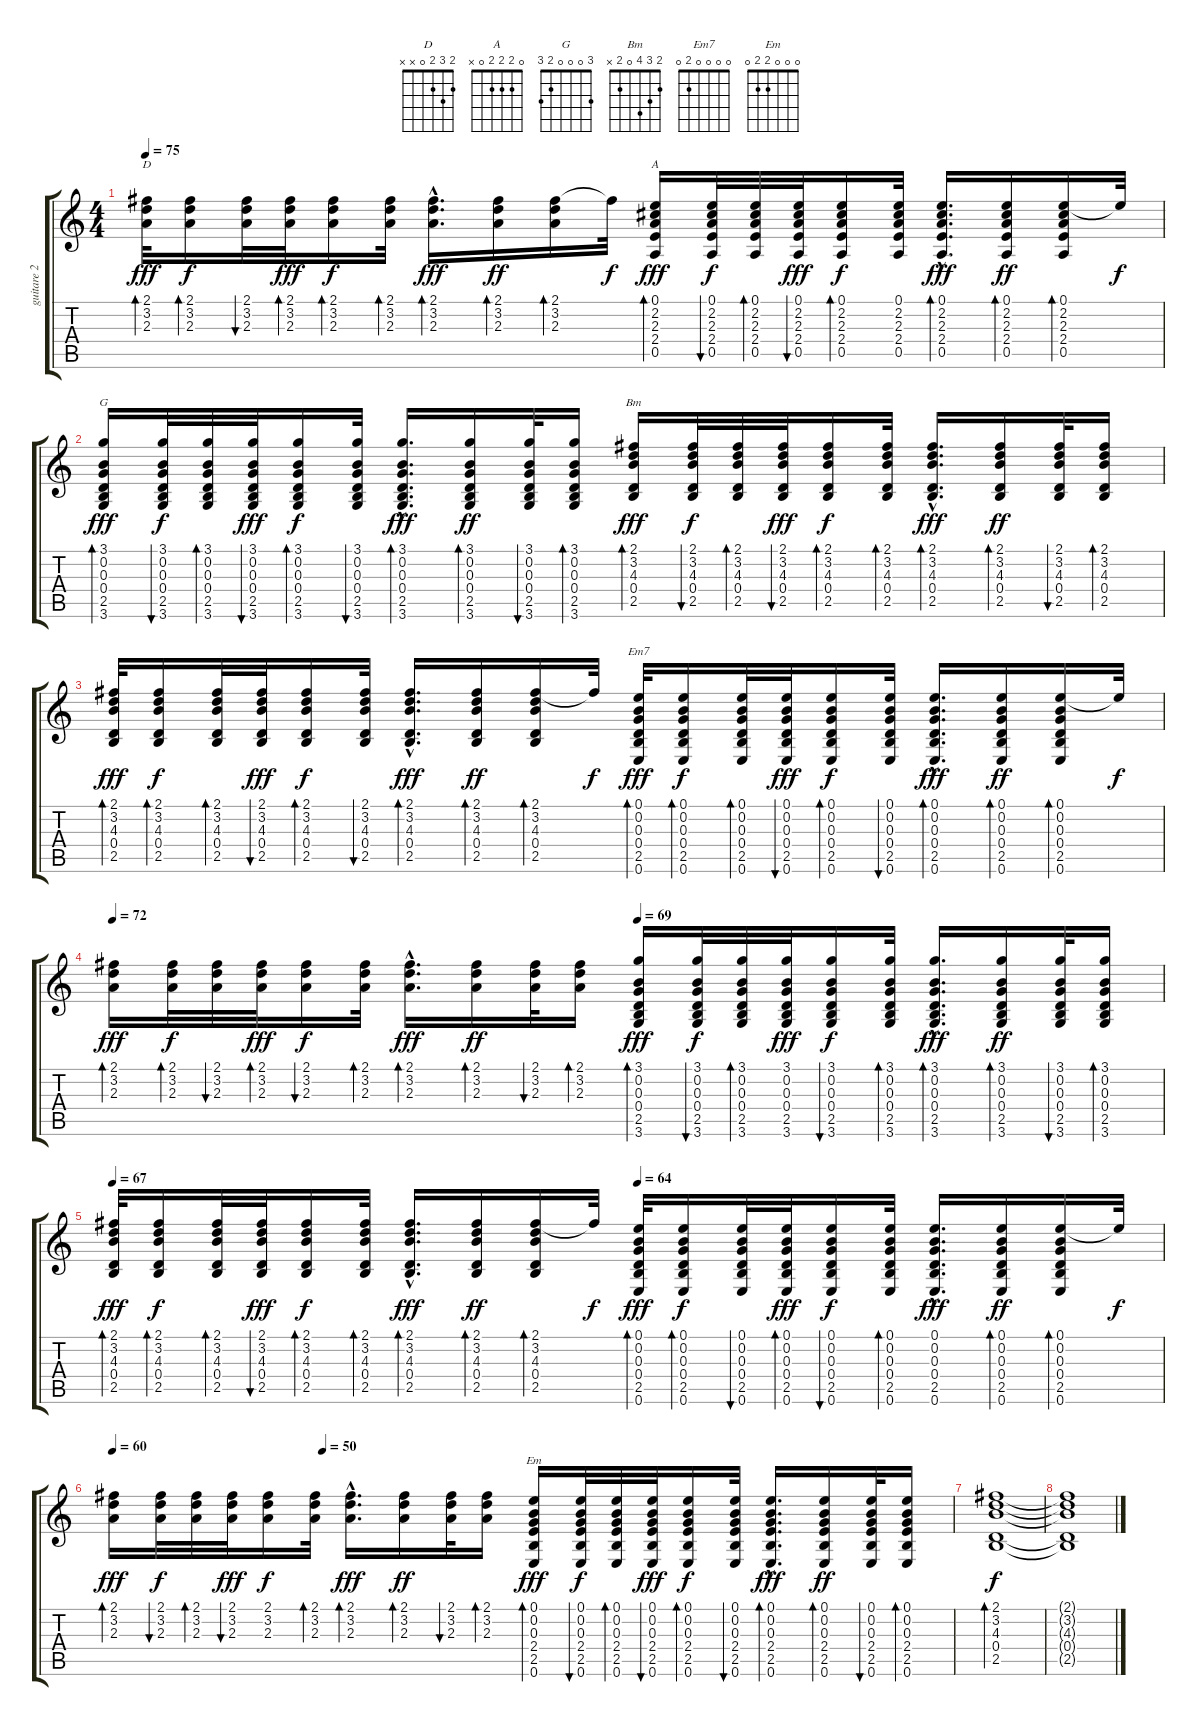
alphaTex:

\track ("guitare 2" "guitare 2") {instrument acousticguitarsteel}
\staff {score tabs}
\tuning (E4 B3 G3 D3 A2 E2) {hide}
\chord ("D" 2 3 2 0 x x)
\chord ("A" 0 2 2 2 0 x)
\chord ("G" 3 0 0 0 2 3)
\chord ("Bm" 2 3 4 0 2 x)
\chord ("Em7" 0 0 0 0 2 0)
\chord ("Em" 0 0 0 2 2 0)
\ts (4 4)
\tempo 75
\clef g2
\ks c
(2.1 3.2 2.3).32{bd 30 ch "D" dy fff} (2.1 3.2 2.3).16{bd 30 dy f} (2.1 3.2 2.3).32{bu 30} (2.1 3.2 2.3).32{bd 30 dy fff} (2.1 3.2 2.3).16{bd 30 dy f} (2.1 3.2 2.3).32{bd 30} (2.1{hac} 3.2{hac} 2.3).16{d bd 30 dy fff} (2.1 3.2 2.3).16{bd 30 dy ff} (2.1 3.2 2.3).16{bd 30} 2.1{t}.32{dy f} (0.1 2.2 2.3 2.4 0.5).16{bd 30 ch "A" dy fff} (0.1 2.2 2.3 2.4 0.5).32{bu 30 dy f} (0.1 2.2 2.3 2.4 0.5).32{bd 30} (0.1 2.2 2.3 2.4 0.5).32{bu 30 dy fff} (0.1 2.2 2.3 2.4 0.5).16{bd 30 dy f} (0.1 2.2 2.3 2.4 0.5).32 (0.1{hac} 2.2{hac} 2.3 2.4{hac} 0.5{hac}).16{d bd 30 dy fff} (0.1 2.2 2.3 2.4 0.5).16{bd 30 dy ff} (0.1 2.2 2.3 2.4 0.5).16{bd 30} 0.1{t}.32{dy f} |
(3.1 0.2 0.3 0.4 2.5 3.6).16{bd 30 ch "G" dy fff} (3.1 0.2 0.3 0.4 2.5 3.6).32{bu 30 dy f} (3.1 0.2 0.3 0.4 2.5 3.6).32{bd 30} (3.1 0.2 0.3 0.4 2.5 3.6).32{bu 30 dy fff} (3.1 0.2 0.3 0.4 2.5 3.6).16{bd 30 dy f} (3.1 0.2 0.3 0.4 2.5 3.6).32{bu 30} (3.1{hac} 0.2{hac} 0.3 0.4{hac} 2.5{hac} 3.6{hac}).16{d bd 30 dy fff} (3.1 0.2 0.3 0.4 2.5 3.6).16{bd 30 dy ff} (3.1 0.2 0.3 0.4 2.5 3.6).32{bu 30} (3.1 0.2 0.3 0.4 2.5 3.6).16{bd 30} (2.1 3.2 4.3 0.4 2.5).16{bd 30 ch "Bm" dy fff} (2.1 3.2 4.3 0.4 2.5).32{bu 30 dy f} (2.1 3.2 4.3 0.4 2.5).32{bd 30} (2.1 3.2 4.3 0.4 2.5).32{bu 30 dy fff} (2.1 3.2 4.3 0.4 2.5).16{bd 30 dy f} (2.1 3.2 4.3 0.4 2.5).32{bd 30} (2.1{hac} 3.2 4.3{hac} 0.4{hac} 2.5{hac}).16{d bd 30 dy fff} (2.1 3.2 4.3 0.4 2.5).16{bd 30 dy ff} (2.1 3.2 4.3 0.4 2.5).32{bu 30} (2.1 3.2 4.3 0.4 2.5).16{bd 30} |
(2.1 3.2 4.3 0.4 2.5).32{bd 30 dy fff} (2.1 3.2 4.3 0.4 2.5).16{bd 30 dy f} (2.1 3.2 4.3 0.4 2.5).32{bd 30} (2.1 3.2 4.3 0.4 2.5).32{bu 30 dy fff} (2.1 3.2 4.3 0.4 2.5).16{bd 30 dy f} (2.1 3.2 4.3 0.4 2.5).32{bu 30} (2.1{hac} 3.2 4.3{hac} 0.4{hac} 2.5{hac}).16{d bd 30 dy fff} (2.1 3.2 4.3 0.4 2.5).16{bd 30 dy ff} (2.1 3.2 4.3 0.4 2.5).16{bd 30} 2.1{t}.32{dy f} (0.1 0.2 0.3 0.4 2.5 0.6).32{bd 30 ch "Em7" dy fff} (0.1 0.2 0.3 0.4 2.5 0.6).16{bd 30 dy f} (0.1 0.2 0.3 0.4 2.5 0.6).32{bd 30} (0.1 0.2 0.3 0.4 2.5 0.6).32{bu 30 dy fff} (0.1 0.2 0.3 0.4 2.5 0.6).16{bd 30 dy f} (0.1 0.2 0.3 0.4 2.5 0.6).32{bu 30} (0.1{hac} 0.2{hac} 0.3 0.4{hac} 2.5{hac} 0.6{hac}).16{d bd 30 dy fff} (0.1 0.2 0.3 0.4 2.5 0.6).16{bd 30 dy ff} (0.1 0.2 0.3 0.4 2.5 0.6).16{bd 30} 0.1{t}.32{dy f} |
\tempo 72
\tempo (69 0.5)
(2.1 3.2 2.3).16{bd 30 dy fff} (2.1 3.2 2.3).32{bd 30 dy f} (2.1 3.2 2.3).32{bu 30} (2.1 3.2 2.3).32{bd 30 dy fff} (2.1 3.2 2.3).16{bu 30 dy f} (2.1 3.2 2.3).32{bd 30} (2.1{hac} 3.2{hac} 2.3).16{d bd 30 dy fff} (2.1 3.2 2.3).16{bd 30 dy ff} (2.1 3.2 2.3).32{bu 30} (2.1 3.2 2.3).16{bd 30} (3.1 0.2 0.3 0.4 2.5 3.6).16{bd 30 dy fff} (3.1 0.2 0.3 0.4 2.5 3.6).32{bu 30 dy f} (3.1 0.2 0.3 0.4 2.5 3.6).32{bd 30} (3.1 0.2 0.3 0.4 2.5 3.6).32{dy fff} (3.1 0.2 0.3 0.4 2.5 3.6).16{bu 30 dy f} (3.1 0.2 0.3 0.4 2.5 3.6).32{bd 30} (3.1{hac} 0.2{hac} 0.3 0.4{hac} 2.5{hac} 3.6{hac}).16{d bd 30 dy fff} (3.1 0.2 0.3 0.4 2.5 3.6).16{bd 30 dy ff} (3.1 0.2 0.3 0.4 2.5 3.6).32{bu 30} (3.1 0.2 0.3 0.4 2.5 3.6).16{bd 30} |
\tempo 67
\tempo (64 0.5)
(2.1 3.2 4.3 0.4 2.5).32{bd 30 dy fff} (2.1 3.2 4.3 0.4 2.5).16{bd 30 dy f} (2.1 3.2 4.3 0.4 2.5).32{bd 30} (2.1 3.2 4.3 0.4 2.5).32{bu 30 dy fff} (2.1 3.2 4.3 0.4 2.5).16{bd 30 dy f} (2.1 3.2 4.3 0.4 2.5).32{bd 30} (2.1{hac} 3.2 4.3{hac} 0.4{hac} 2.5{hac}).16{d bd 30 dy fff} (2.1 3.2 4.3 0.4 2.5).16{bd 30 dy ff} (2.1 3.2 4.3 0.4 2.5).16{bd 30} 2.1{t}.32{dy f} (0.1 0.2 0.3 0.4 2.5 0.6).32{bd 30 dy fff} (0.1 0.2 0.3 0.4 2.5 0.6).16{bd 30 dy f} (0.1 0.2 0.3 0.4 2.5 0.6).32{bu 30} (0.1 0.2 0.3 0.4 2.5 0.6).32{bd 30 dy fff} (0.1 0.2 0.3 0.4 2.5 0.6).16{bu 30 dy f} (0.1 0.2 0.3 0.4 2.5 0.6).32{bd 30} (0.1{hac} 0.2{hac} 0.3 0.4{hac} 2.5{hac} 0.6{hac}).16{d dy fff} (0.1 0.2 0.3 0.4 2.5 0.6).16{bd 30 dy ff} (0.1 0.2 0.3 0.4 2.5 0.6).16{bd 30} 0.1{t}.32{dy f} |
\tempo 60
\tempo (50 0.25)
(2.1 3.2 2.3).16{bd 30 dy fff} (2.1 3.2 2.3).32{bu 30 dy f} (2.1 3.2 2.3).32{bd 30} (2.1 3.2 2.3).32{bu 30 dy fff} (2.1 3.2 2.3).16{dy f} (2.1 3.2 2.3).32{bd 30} (2.1{hac} 3.2{hac} 2.3).16{d bd 30 dy fff} (2.1 3.2 2.3).16{bd 30 dy ff} (2.1 3.2 2.3).32{bu 30} (2.1 3.2 2.3).16{bd 30} (0.1 0.2 0.3 2.4 2.5 0.6).16{bd 30 ch "Em" dy fff} (0.1 0.2 0.3 2.4 2.5 0.6).32{bu 30 dy f} (0.1 0.2 0.3 2.4 2.5 0.6).32{bd 30} (0.1 0.2 0.3 2.4 2.5 0.6).32{bu 30 dy fff} (0.1 0.2 0.3 2.4 2.5 0.6).16{bd 30 dy f} (0.1 0.2 0.3 2.4 2.5 0.6).32{bu 30} (0.1{hac} 0.2{hac} 0.3 2.4{hac} 2.5{hac} 0.6{hac}).16{d bd 30 dy fff} (0.1 0.2 0.3 2.4 2.5 0.6).16{bd 30 dy ff} (0.1 0.2 0.3 2.4 2.5 0.6).32{bu 30} (0.1 0.2 0.3 2.4 2.5 0.6).16{bd 30} |
(2.1 3.2 4.3 0.4 2.5).1{bd 120 dy f} |
(2.1{t} 3.2{t} 4.3{t} 0.4{t} 2.5{t}).1
